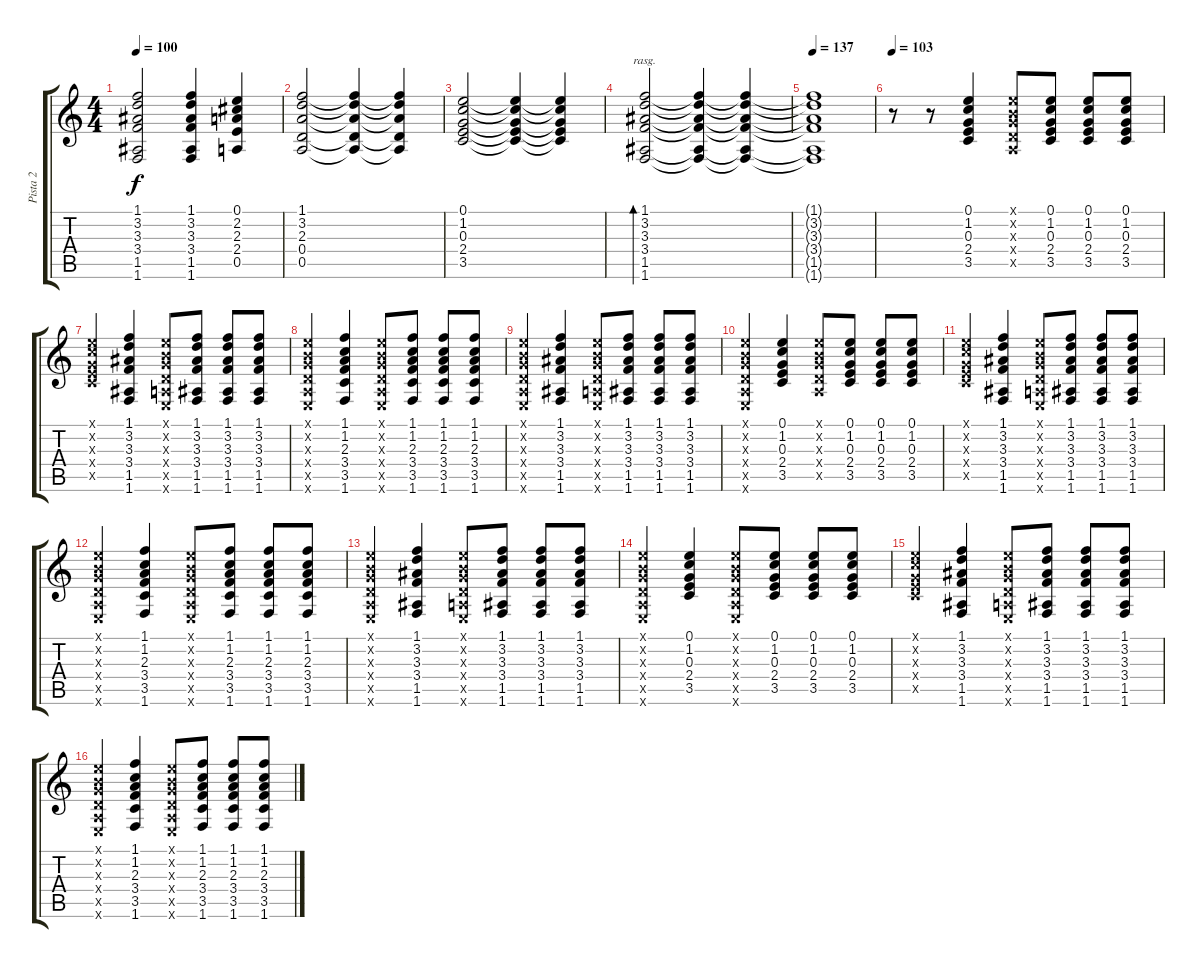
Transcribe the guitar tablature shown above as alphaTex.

\track ("Pista 2" "Pista 2") {instrument acousticguitarsteel}
\staff {score tabs}
\tuning (E4 B3 G3 D3 A2 E2) {hide}
\ts (4 4)
\tempo 100
\clef g2
\ks c
(1.1 3.2 3.3 3.4 1.5 1.6).2{dy f} (1.1 3.2 3.3 3.4 1.5 1.6).4 (0.1 2.2 2.3 2.4 0.5).4 |
(1.1 3.2 2.3 0.4 0.5).2 (1.1{t} 3.2{t} 2.3{t} 0.4{t} 0.5{t}).4 (1.1{t} 3.2{t} 2.3{t} 0.4{t} 0.5{t}).4 |
(0.1 1.2 0.3 2.4 3.5).2 (0.1{t} 1.2{t} 0.3{t} 2.4{t} 3.5{t}).4 (0.1{t} 1.2{t} 0.3{t} 2.4{t} 3.5{t}).4 |
(1.1 3.2 3.3 3.4 1.5 1.6).2{bd 60 rasg ii} (1.1{t} 3.2{t} 3.3{t} 3.4{t} 1.5{t} 1.6{t}).4 (1.1{t} 3.2{t} 3.3{t} 3.4{t} 1.5{t} 1.6{t}).4 |
\tempo 137
(1.1{t} 3.2{t} 3.3{t} 3.4{t} 1.5{t} 1.6{t}).1 |
\tempo 103
r.8 r.8 (0.1 1.2 0.3 2.4 3.5).4 (0.1{x} 0.2{x} 0.3{x} 0.4{x} 0.5{x}).8 (0.1 1.2 0.3 2.4 3.5).8 (0.1 1.2 0.3 2.4 3.5).8 (0.1 1.2 0.3 2.4 3.5).8 |
(0.1{x} 1.2{x} 0.3{x} 2.4{x} 3.5{x}).4 (1.1 3.2 3.3 3.4 1.5 1.6).4 (0.1{x} 0.2{x} 0.3{x} 0.4{x} 0.5{x} 0.6{x}).8 (1.1 3.2 3.3 3.4 1.5 1.6).8 (1.1 3.2 3.3 3.4 1.5 1.6).8 (1.1 3.2 3.3 3.4 1.5 1.6).8 |
(0.1{x} 0.2{x} 0.3{x} 0.4{x} 0.5{x} 0.6{x}).4 (1.1 1.2 2.3 3.4 3.5 1.6).4 (0.1{x} 0.2{x} 0.3{x} 0.4{x} 0.5{x} 0.6{x}).8 (1.1 1.2 2.3 3.4 3.5 1.6).8 (1.1 1.2 2.3 3.4 3.5 1.6).8 (1.1 1.2 2.3 3.4 3.5 1.6).8 |
(0.1{x} 0.2{x} 0.3{x} 0.4{x} 0.5{x} 0.6{x}).4 (1.1 3.2 3.3 3.4 1.5 1.6).4 (0.1{x} 0.2{x} 0.3{x} 0.4{x} 0.5{x} 0.6{x}).8 (1.1 3.2 3.3 3.4 1.5 1.6).8 (1.1 3.2 3.3 3.4 1.5 1.6).8 (1.1 3.2 3.3 3.4 1.5 1.6).8 |
(0.1{x} 0.2{x} 0.3{x} 0.4{x} 0.5{x} 0.6{x}).4 (0.1 1.2 0.3 2.4 3.5).4 (0.1{x} 0.2{x} 0.3{x} 0.4{x} 0.5{x}).8 (0.1 1.2 0.3 2.4 3.5).8 (0.1 1.2 0.3 2.4 3.5).8 (0.1 1.2 0.3 2.4 3.5).8 |
(0.1{x} 1.2{x} 0.3{x} 2.4{x} 3.5{x}).4 (1.1 3.2 3.3 3.4 1.5 1.6).4 (0.1{x} 0.2{x} 0.3{x} 0.4{x} 0.5{x} 0.6{x}).8 (1.1 3.2 3.3 3.4 1.5 1.6).8 (1.1 3.2 3.3 3.4 1.5 1.6).8 (1.1 3.2 3.3 3.4 1.5 1.6).8 |
(0.1{x} 0.2{x} 0.3{x} 0.4{x} 0.5{x} 0.6{x}).4 (1.1 1.2 2.3 3.4 3.5 1.6).4 (0.1{x} 0.2{x} 0.3{x} 0.4{x} 0.5{x} 0.6{x}).8 (1.1 1.2 2.3 3.4 3.5 1.6).8 (1.1 1.2 2.3 3.4 3.5 1.6).8 (1.1 1.2 2.3 3.4 3.5 1.6).8 |
(0.1{x} 0.2{x} 0.3{x} 0.4{x} 0.5{x} 0.6{x}).4 (1.1 3.2 3.3 3.4 1.5 1.6).4 (0.1{x} 0.2{x} 0.3{x} 0.4{x} 0.5{x} 0.6{x}).8 (1.1 3.2 3.3 3.4 1.5 1.6).8 (1.1 3.2 3.3 3.4 1.5 1.6).8 (1.1 3.2 3.3 3.4 1.5 1.6).8 |
(0.1{x} 0.2{x} 0.3{x} 0.4{x} 0.5{x} 0.6{x}).4 (0.1 1.2 0.3 2.4 3.5).4 (0.1{x} 0.2{x} 0.3{x} 0.4{x} 0.5{x} 0.6{x}).8 (0.1 1.2 0.3 2.4 3.5).8 (0.1 1.2 0.3 2.4 3.5).8 (0.1 1.2 0.3 2.4 3.5).8 |
(0.1{x} 1.2{x} 0.3{x} 2.4{x} 3.5{x}).4 (1.1 3.2 3.3 3.4 1.5 1.6).4 (0.1{x} 0.2{x} 0.3{x} 0.4{x} 0.5{x} 0.6{x}).8 (1.1 3.2 3.3 3.4 1.5 1.6).8 (1.1 3.2 3.3 3.4 1.5 1.6).8 (1.1 3.2 3.3 3.4 1.5 1.6).8 |
(0.1{x} 0.2{x} 0.3{x} 0.4{x} 0.5{x} 0.6{x}).4 (1.1 1.2 2.3 3.4 3.5 1.6).4 (0.1{x} 0.2{x} 0.3{x} 0.4{x} 0.5{x} 0.6{x}).8 (1.1 1.2 2.3 3.4 3.5 1.6).8 (1.1 1.2 2.3 3.4 3.5 1.6).8 (1.1 1.2 2.3 3.4 3.5 1.6).8
